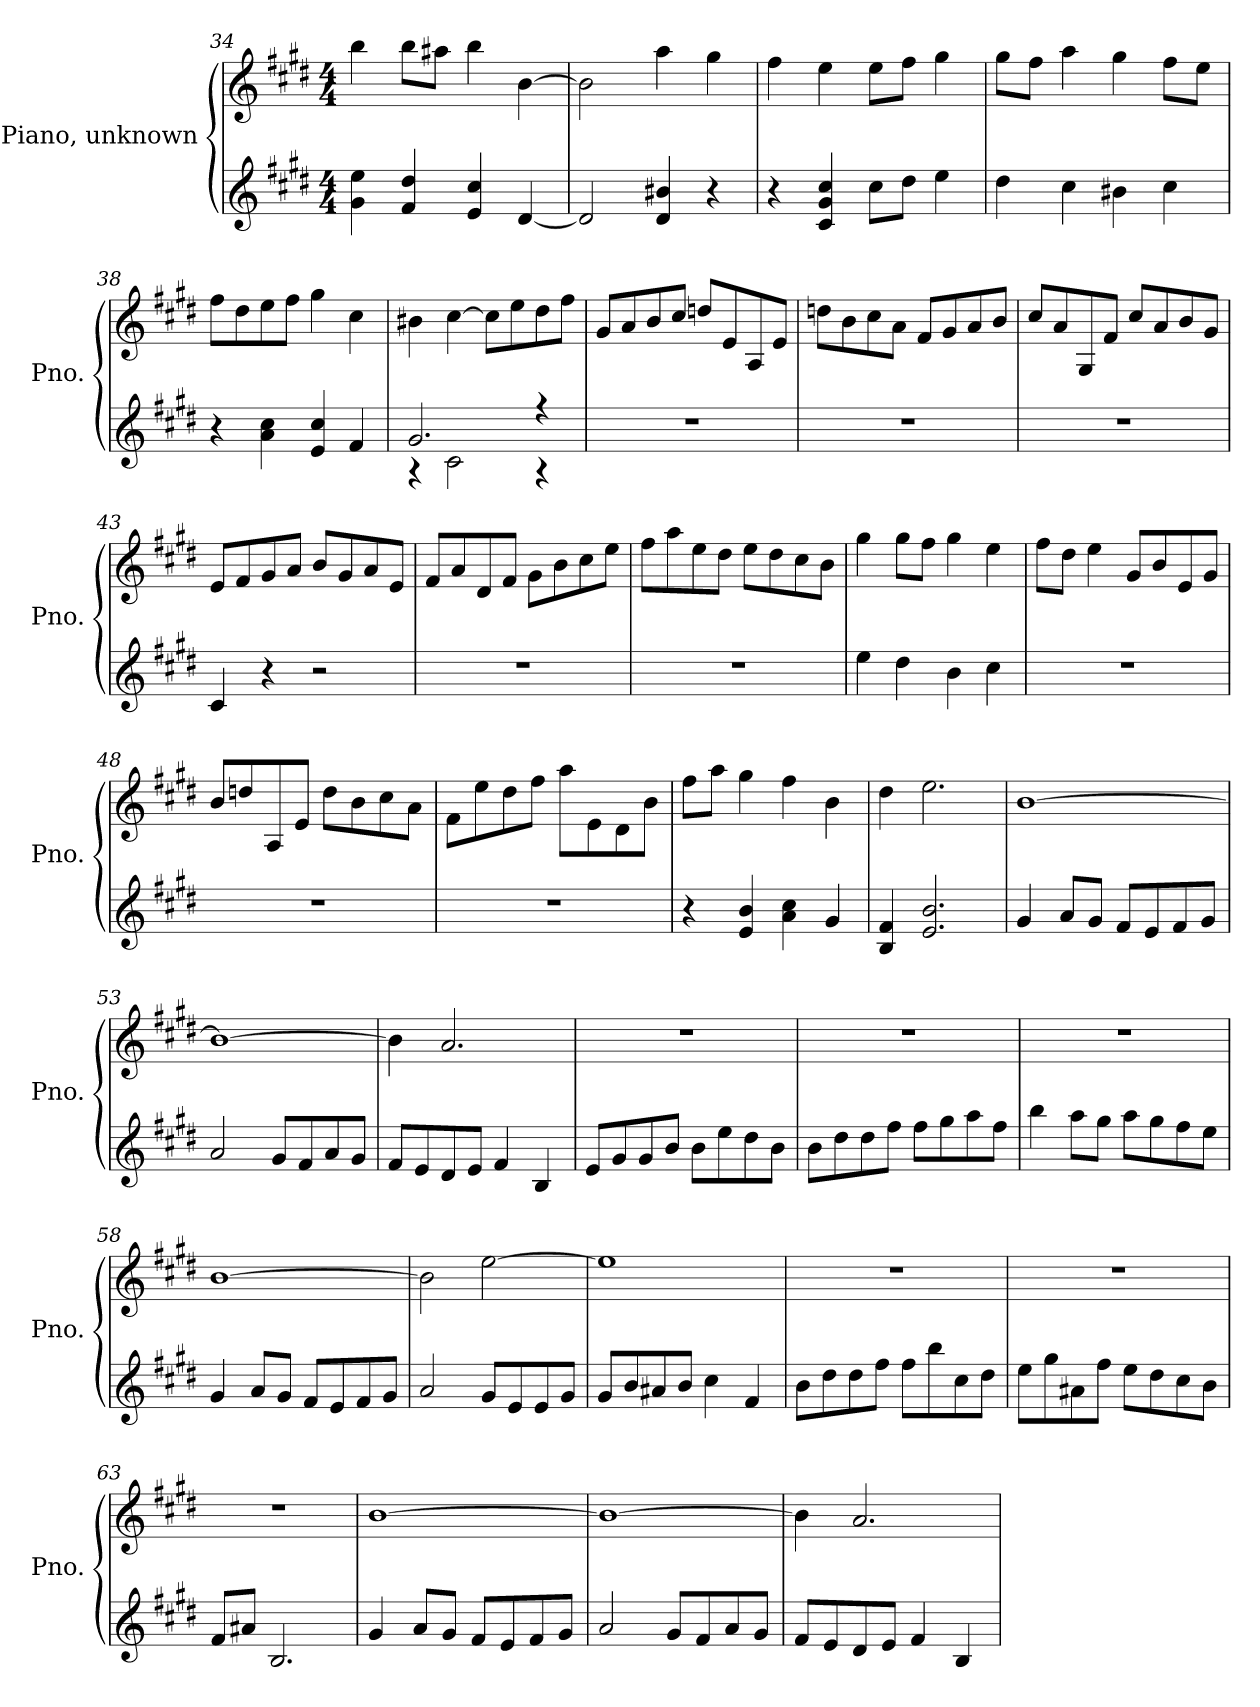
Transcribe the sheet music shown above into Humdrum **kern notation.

**kern	**kern
*part1	*part1
*staff2	*staff1
*I"Piano, unknown	*
*I'Pno.	*
*clefG2	*clefG2
*k[f#c#g#d#]	*k[f#c#g#d#]
*M4/4	*M4/4
=34	=34
4g#\ 4ee\	4bb\
4f#/ 4dd#/	8bb\L
.	8aa#X\J
4e/ 4cc#/	4bb\
[4d#/	[4b\
!!LO:PB:g=z
=35	=35
2d#/]	2b\]
4d#/ 4b#X/	4aa\
4r	4gg#\
=36	=36
4r	4ff#\
4c#/ 4g#/ 4cc#/	4ee\
8cc#\L	8ee\L
8dd#\J	8ff#\J
4ee\	4gg#\
=37	=37
4dd#\	8gg#\L
.	8ff#\J
4cc#\	4aa\
4b#X\	4gg#\
4cc#\	8ff#\L
.	8ee\J
=38	=38
4r	8ff#\L
.	8dd#\
4a\ 4cc#\	8ee\
.	8ff#\J
4e/ 4cc#/	4gg#\
4f#/	4cc#\
=39	=39
*^	*
2.g#/	4r	4b#X\
.	2c#\	[4cc#\
.	.	8cc#\L]
.	.	8ee\
4r	4r	8dd#\
.	.	8ff#\J
*v	*v	*
=40	=40
1r	8g#/L
.	8a/
.	8b/
.	8cc#/J
.	8ddn/L
.	8e/
.	8A/
.	8e/J
!!LO:LB:g=z
=41	=41
1r	8ddn\L
.	8b\
.	8cc#\
.	8a\J
.	8f#/L
.	8g#/
.	8a/
.	8b/J
=42	=42
1r	8cc#/L
.	8a/
.	8G#/
.	8f#/J
.	8cc#/L
.	8a/
.	8b/
.	8g#/J
=43	=43
4c#/	8e/L
.	8f#/
4r	8g#/
.	8a/J
2r	8b/L
.	8g#/
.	8a/
.	8e/J
=44	=44
1r	8f#/L
.	8a/
.	8d#/
.	8f#/J
.	8g#\L
.	8b\
.	8cc#\
.	8ee\J
=45	=45
1r	8ff#\L
.	8aa\
.	8ee\
.	8dd#\J
.	8ee\L
.	8dd#\
.	8cc#\
.	8b\J
!!LO:LB:g=z
=46	=46
4ee\	4gg#\
4dd#\	8gg#\L
.	8ff#\J
4b\	4gg#\
4cc#\	4ee\
=47	=47
1r	8ff#\L
.	8dd#\J
.	4ee\
.	8g#/L
.	8b/
.	8e/
.	8g#/J
=48	=48
1r	8b/L
.	8ddn/
.	8A/
.	8e/J
.	8dd\L
.	8b\
.	8cc#\
.	8a\J
=49	=49
1r	8f#\L
.	8ee\
.	8dd#\
.	8ff#\J
.	8aa\L
.	8e\
.	8d#\
.	8b\J
=50	=50
4r	8ff#\L
.	8aa\J
4e/ 4b/	4gg#\
4a\ 4cc#\	4ff#\
4g#/	4b\
=51	=51
4B/ 4f#/	4dd#\
2.e/ 2.b/	2.ee\
!!LO:LB:g=z
=52	=52
4g#/	[1b
8a/L	.
8g#/J	.
8f#/L	.
8e/	.
8f#/	.
8g#/J	.
=53	=53
2a/	1b_
8g#/L	.
8f#/	.
8a/	.
8g#/J	.
=54	=54
8f#/L	4b\]
8e/	.
8d#/	2.a/
8e/J	.
4f#/	.
4B/	.
=55	=55
8e/L	1r
8g#/	.
8g#/	.
8b/J	.
8b\L	.
8ee\	.
8dd#\	.
8b\J	.
=56	=56
8b\L	1r
8dd#\	.
8dd#\	.
8ff#\J	.
8ff#\L	.
8gg#\	.
8aa\	.
8ff#\J	.
!!LO:LB:g=z
=57	=57
4bb\	1r
8aa\L	.
8gg#\J	.
8aa\L	.
8gg#\	.
8ff#\	.
8ee\J	.
=58	=58
4g#/	[1b
8a/L	.
8g#/J	.
8f#/L	.
8e/	.
8f#/	.
8g#/J	.
=59	=59
2a/	2b\]
8g#/L	[2ee\
8e/	.
8e/	.
8g#/J	.
=60	=60
8g#/L	1ee]
8b/	.
8a#X/	.
8b/J	.
4cc#\	.
4f#/	.
=61	=61
8b\L	1r
8dd#\	.
8dd#\	.
8ff#\J	.
8ff#\L	.
8bb\	.
8cc#\	.
8dd#\J	.
!!LO:LB:g=z
=62	=62
8ee\L	1r
8gg#\	.
8a#X\	.
8ff#\J	.
8ee\L	.
8dd#\	.
8cc#\	.
8b\J	.
=63	=63
8f#/L	1r
8a#X/J	.
2.B/	.
=64	=64
4g#/	[1b
8a/L	.
8g#/J	.
8f#/L	.
8e/	.
8f#/	.
8g#/J	.
=65	=65
2a/	1b_
8g#/L	.
8f#/	.
8a/	.
8g#/J	.
=66	=66
8f#/L	4b\]
8e/	.
8d#/	2.a/
8e/J	.
4f#/	.
4B/	.
=	=
*-	*-
